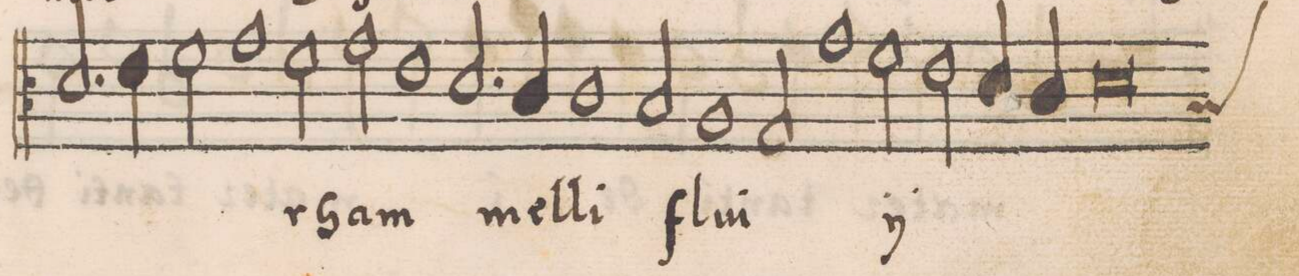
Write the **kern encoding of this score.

**kern	**text
*I"CANTVS	*
*clefC3	*
*k[]	*
*met(C)	*
*M2/1	*
2.d/	.
4e\	.
2f\	.
1g\	.
=48-	=48-
2f\	-rham
2g\	.
1e\	.
=49-	=49-
2.d/	.
4c/	mel-
1c\	-li-
=50-	=50-
2B/	.
1A	-flu-
=51-	=51-
2G/	-i
*	*ij
1g	mel-
2f\	-li-
=52-	=52-
2e\	-flu-
4d/	.
4c/	.
*custos:B	*
0d	-i
*	*Xij
=53-	=53-
*-	*-
